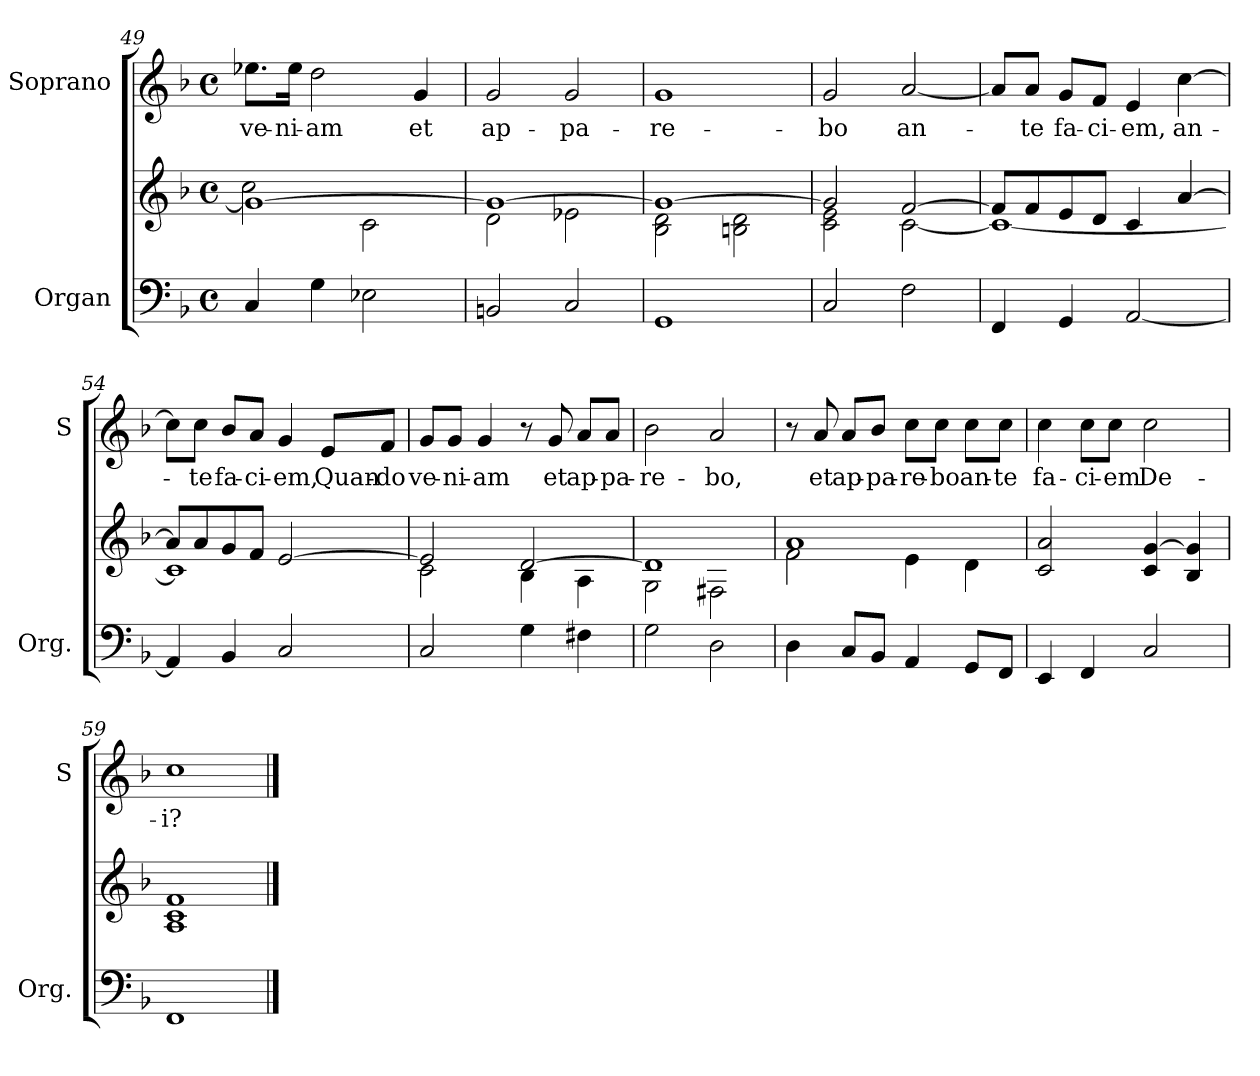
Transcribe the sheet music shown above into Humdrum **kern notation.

**kern	**kern	**kern	**text
*part2	*part2	*part1	*part1
*staff3	*staff2	*staff1	*staff1
*I"Organ	*	*I"Soprano	*
*I'Org.	*	*I'S	*
*clefF4	*clefG2	*clefG2	*
*k[b-]	*k[b-]	*k[b-]	*
*F:	*F:	*F:	*
*M4/4	*M4/4	*M4/4	*
*met(c)	*met(c)	*met(c)	*
=49	=49	=49	=49
*	*^	*	*
!	!	!	!	!LO:LY:b
4C/	1g_	2cc\	8.ee-X\L	ve-
!	!	!	!	!LO:LY:b
.	.	.	16ee-\Jk	-ni-
!	!	!	!	!LO:LY:b
4G\	.	.	2dd\	-am
2E-X\	.	2c\	.	.
!	!	!	!	!LO:LY:b
.	.	.	4g/	et
!!LO:LB:g=z
=50	=50	=50	=50	=50
!	!	!	!	!LO:LY:b
2BBn/	1g_	2d\	2g/	ap-
!	!	!	!	!LO:LY:b
2C/	.	2e-X\	2g/	-pa-
=51	=51	=51	=51	=51
!	!	!	!	!LO:LY:b
1GG	1g_	2B-\ 2d\	1g	-re-
.	.	2Bn\ 2d\	.	.
=52	=52	=52	=52	=52
!	!	!	!	!LO:LY:b
2C/	2g/]	2c\ 2e\	2g/	-bo
!	!	!	!	!LO:LY:b
2F\	[>2f/	[<2c\	[2a/	an-
=53	=53	=53	=53	=53
4FF/	8f/L]	1c_	8a/L]	.
!	!	!	!	!LO:LY:b
.	8f/	.	8a/J	-te
!	!	!	!	!LO:LY:b
4GG/	8e/	.	8g/L	fa-
!	!	!	!	!LO:LY:b
.	8d/J	.	8f/J	-ci-
!	!	!	!	!LO:LY:b
[2AA/	4c/	.	4e/	-em,
!	!	!	!	!LO:LY:b
.	[>4a/	.	[4cc\	an-
=54	=54	=54	=54	=54
4AA/]	8a/L]	1c]	8cc\L]	.
!	!	!	!	!LO:LY:b
.	8a/	.	8cc\J	-te
!	!	!	!	!LO:LY:b
4BB-/	8g/	.	8b-/L	fa-
!	!	!	!	!LO:LY:b
.	8f/J	.	8a/J	-ci-
!	!	!	!	!LO:LY:b
2C/	[>2e/	.	4g/	-em,
!	!	!	!	!LO:LY:b
.	.	.	8e/L	Quan-
!	!	!	!	!LO:LY:b
.	.	.	8f/J	-do
!!LO:LB:g=z
=55	=55	=55	=55	=55
!	!	!	!	!LO:LY:b
2C/	2e/]	2c\	8g/L	ve-
!	!	!	!	!LO:LY:b
.	.	.	8g/J	-ni-
!	!	!	!	!LO:LY:b
.	.	.	4g/	-am
4G\	[>2d/	4B-\	8r	.
!	!	!	!	!LO:LY:b
.	.	.	8g/	et
!	!	!	!	!LO:LY:b
4F#X\	.	4A\	8a/L	ap-
!	!	!	!	!LO:LY:b
.	.	.	8a/J	-pa-
=56	=56	=56	=56	=56
!	!	!	!	!LO:LY:b
2G\	1d]	2G\	2b-\	-re-
!	!	!	!	!LO:LY:b
2D\	.	2F#X\	2a/	-bo,
=57	=57	=57	=57	=57
4D\	1a	2f\	8r	.
!	!	!	!	!LO:LY:b
.	.	.	8a/	et
!	!	!	!	!LO:LY:b
8C/L	.	.	8a/L	ap-
!	!	!	!	!LO:LY:b
8BB-/J	.	.	8b-/J	-pa-
!	!	!	!	!LO:LY:b
4AA/	.	4e\	8cc\L	-re-
!	!	!	!	!LO:LY:b
.	.	.	8cc\J	-bo
!	!	!	!	!LO:LY:b
8GG/L	.	4d\	8cc\L	an-
!	!	!	!	!LO:LY:b
8FF/J	.	.	8cc\J	-te
*	*v	*v	*	*
=58	=58	=58	=58
!	!	!	!LO:LY:b
4EE/	2c/ 2a/	4cc\	fa-
!	!	!	!LO:LY:b
4FF/	.	8cc\L	-ci-
!	!	!	!LO:LY:b
.	.	8cc\J	-em
!	!	!	!LO:LY:b
2C/	4c/ [4g/	2cc\	De-
.	4B-/ 4g/]	.	.
=59	=59	=59	=59
!	!	!	!LO:LY:b
1FF	1A 1c 1f	1cc	-i?
==	==	==	==
*-	*-	*-	*-
